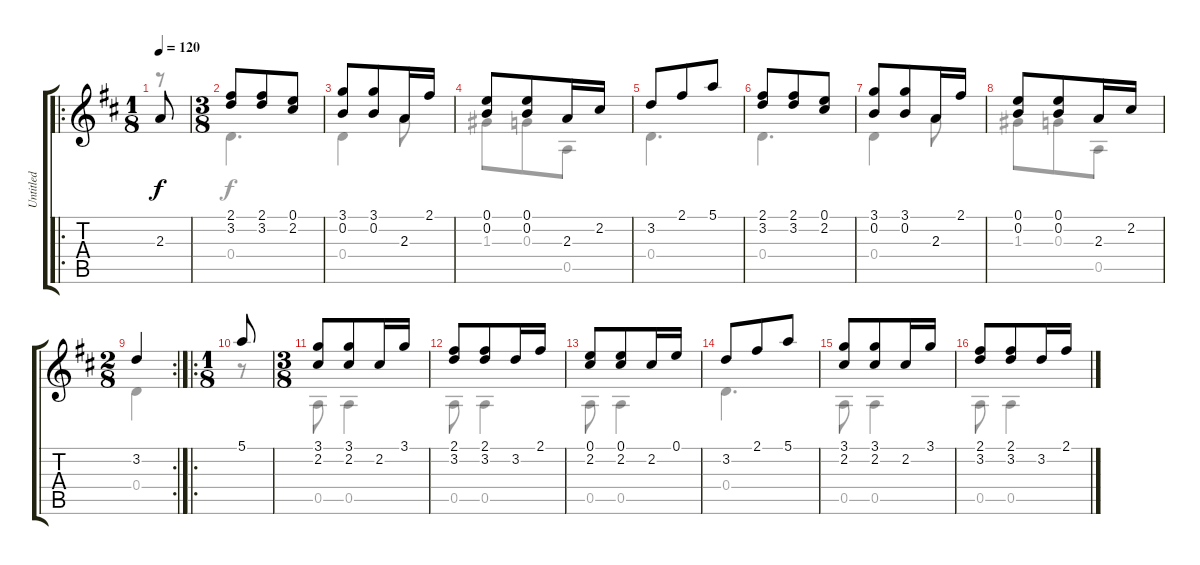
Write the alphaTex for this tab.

\track ("Untitled" "Untitled") {instrument acousticguitarnylon}
\staff {score tabs}
\tuning (E4 B3 G3 D3 A2 E2) {hide}
\voice
\ro
\ts (1 8)
\tempo 120
\clef g2
\ks d
2.3.8{dy f instrument acousticguitarnylon} |
\ts (3 8)
(2.1 3.2).8 (2.1 3.2).8 (0.1 2.2).8 |
(3.1 0.2).8 (3.1 0.2).8 2.3.16 2.1.16 |
(0.1 0.2).8 (0.1 0.2).8 2.3.16 2.2.16 |
3.2.8 2.1.8 5.1.8 |
(2.1 3.2).8 (2.1 3.2).8 (0.1 2.2).8 |
(3.1 0.2).8 (3.1 0.2).8 2.3.16 2.1.16 |
(0.1 0.2).8 (0.1 0.2).8 2.3.16 2.2.16 |
\rc 2
\ts (2 8)
3.2.4 |
\ro
\ts (1 8)
5.1.8 |
\ts (3 8)
(3.1 2.2).8 (3.1 2.2).8 2.2.16 3.1.16 |
(2.1 3.2).8 (2.1 3.2).8 3.2.16 2.1.16 |
(0.1 2.2).8 (0.1 2.2).8 2.2.16 0.1.16 |
3.2.8 2.1.8 5.1.8 |
(3.1 2.2).8 (3.1 2.2).8 2.2.16 3.1.16 |
(2.1 3.2).8 (2.1 3.2).8 3.2.16 2.1.16
\voice
\clef g2
\ottava regular
\simile none
\ks d
r.8{dy f} |
0.4.4{d} |
0.4.4 2.3.8 |
1.3.8 0.3.8 0.5.8 |
0.4.4{d} |
0.4.4{d} |
0.4.4 2.3.8 |
1.3.8 0.3.8 0.5.8 |
0.4.4 |
r.8 |
0.5.8 0.5.4 |
0.5.8 0.5.4 |
0.5.8 0.5.4 |
0.4.4{d} |
0.5.8 0.5.4 |
0.5.8 0.5.4
